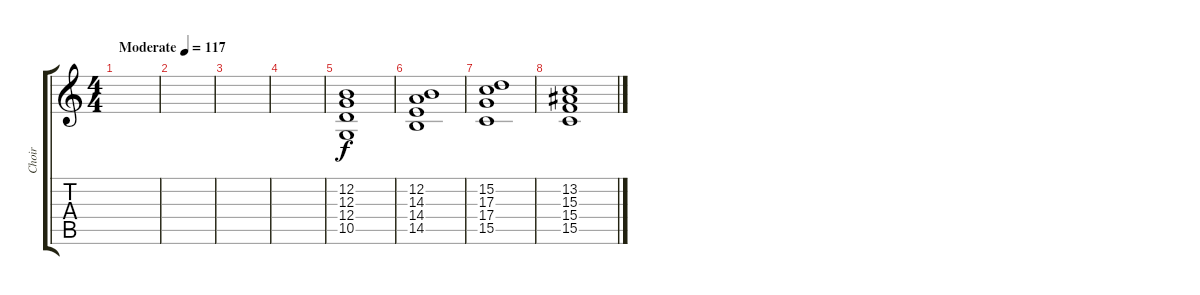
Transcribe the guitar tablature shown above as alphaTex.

\track ("Choir" "Choir") {instrument pad4choir}
\staff {score tabs}
\tuning (E4 B3 G3 D3 A2 D2) {hide}
\ts (4 4)
\tempo (117 "Moderate")
\clef g2
\ks c
|
|
|
|
(12.2 12.3 12.4 10.5).1 |
(12.2 14.3 14.4 14.5).1 |
(15.2 17.3 17.4 15.5).1 |
(13.2 15.3 15.4 15.5).1
